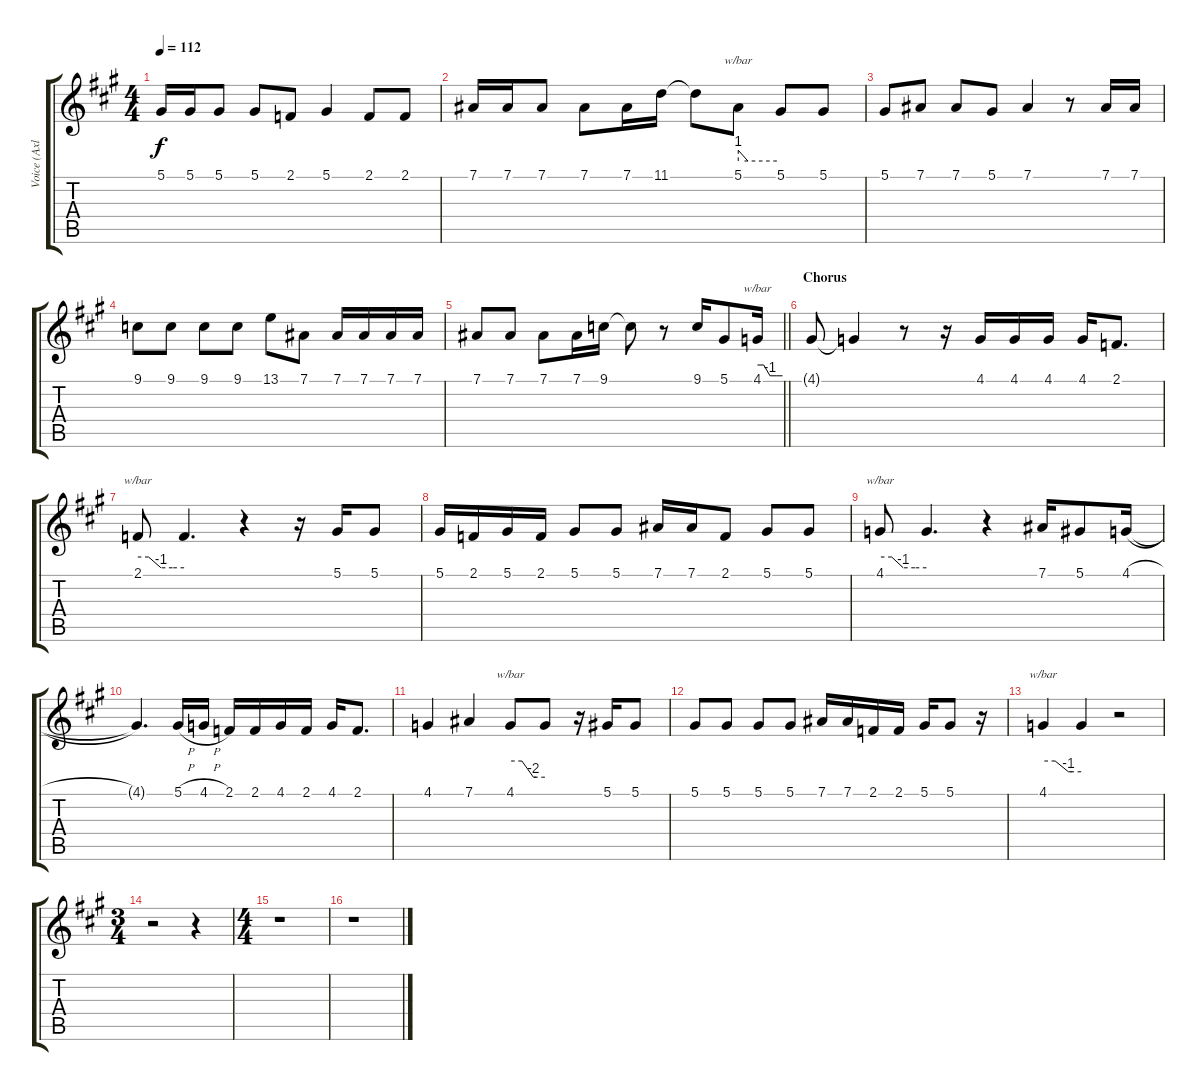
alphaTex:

\track ("Voice (Axl)" "Voice (Axl") {instrument lead2sawtooth}
\staff {score tabs}
\tuning (Eb4 Bb3 Gb3 Db3 Ab2 Eb2) {hide}
\ts (4 4)
\tempo 112
\clef g2
\ks f#minor
5.1.16{dy f} 5.1.16 5.1.8 5.1.8 2.1.8 5.1.4 2.1.8 2.1.8 |
7.1.16 7.1.16 7.1.8 7.1.8 7.1.16 11.1.16 11.1{t}.8 5.1.8{tbe (custom default 0 4 15 0 60 0)} 5.1.8 5.1.8 |
5.1.8 7.1.8 7.1.8 5.1.8 7.1.4 r.8 7.1.16 7.1.16 |
9.1.8 9.1.8 9.1.8 9.1.8 13.1.8 7.1.8 7.1.16 7.1.16 7.1.16 7.1.16 |
\barLineRight lightlight
7.1.8 7.1.8 7.1.8 7.1.16 9.1.16 9.1{t}.8 r.8 9.1.16 5.1.8 4.1.16{tbe (custom default 0 0 15 0 30 -4 45 -4 60 -4)} |
\section ("" "Chorus")
4.1{t}.8 4.1{t}.4 r.8 r.16 4.1.16 4.1.16 4.1.16 4.1.16 2.1.8{d} |
2.1.8{tbe (custom default 0 0 14 0 30 -4 45 -4 60 -4)} 2.1{t}.4{d} r.4 r.16 5.1.16 5.1.8 |
5.1.16 2.1.16 5.1.16 2.1.16 5.1.8 5.1.8 7.1.16 7.1.16 2.1.8 5.1.8 5.1.8 |
4.1.8{tbe (custom default 0 0 15 0 30 -4 45 -4 60 -4)} 4.1{t}.4{d} r.4 7.1.16 5.1.8 4.1{h}.16 |
4.1{t}.4{d} 5.1{h}.16 4.1{h}.16 2.1.16 2.1.16 4.1.16 2.1.16 4.1.16 2.1.8{d} |
4.1.4 7.1.4 4.1.8{tbe (custom default 0 0 20 0 40 -8 45 -8 60 -8)} 4.1{t}.8 r.16 5.1.16 5.1.8 |
5.1.8 5.1.8 5.1.8 5.1.8 7.1.16 7.1.16 2.1.16 2.1.16 5.1.16 5.1.8 r.16 |
4.1.4{tbe (custom default 0 0 19 0 40 -4 45 -4 60 -4)} 4.1{t}.4 r.2 |
\ts (3 4)
r.2 r.4 |
\ts (4 4)
r.1 |
r.1
